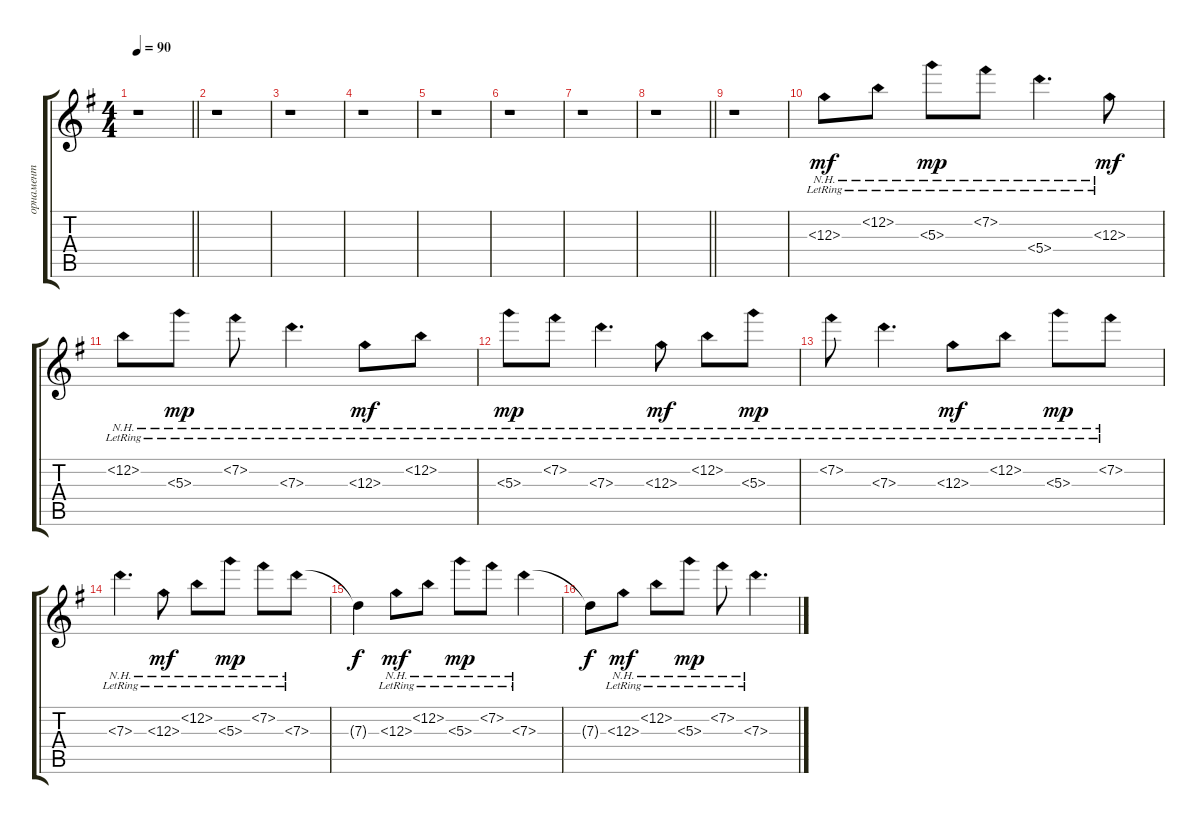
\track ("орнамент" "орнамент") {instrument acousticguitarnylon}
\staff {score tabs}
\tuning (E4 B3 G3 D3 A2 E2) {hide}
\ts (4 4)
\tempo 90
\clef g2
\barLineRight lightlight
\ks eminor
r.1{dy mp} |
\section ("" "")
r.1 |
r.1 |
r.1 |
r.1 |
r.1 |
r.1 |
\barLineRight lightlight
r.1 |
\section ("" "")
r.1 |
12.3{nh lr}.8{dy mf} 12.2{nh lr}.8 5.3{nh lr}.8{dy mp} 7.2{nh lr}.8 5.4{nh lr}.4{d} 12.3{nh lr}.8{dy mf} |
12.2{nh lr}.8 5.3{nh lr}.8{dy mp} 7.2{nh lr}.8 7.3{nh lr}.4{d} 12.3{nh lr}.8{dy mf} 12.2{nh lr}.8 |
5.3{nh lr}.8{dy mp} 7.2{nh lr}.8 7.3{nh lr}.4{d} 12.3{nh lr}.8{dy mf} 12.2{nh lr}.8 5.3{nh lr}.8{dy mp} |
7.2{nh lr}.8 7.3{nh lr}.4{d} 12.3{nh lr}.8{dy mf} 12.2{nh lr}.8 5.3{nh lr}.8{dy mp} 7.2{nh lr}.8 |
7.3{nh lr}.4{d} 12.3{nh lr}.8{dy mf} 12.2{nh lr}.8 5.3{nh lr}.8{dy mp} 7.2{nh lr}.8 7.3{nh lr}.8 |
7.3{t}.4{dy f} 12.3{nh lr}.8{dy mf} 12.2{nh lr}.8 5.3{nh lr}.8{dy mp} 7.2{nh lr}.8 7.3{nh lr}.4 |
7.3{t}.8{dy f} 12.3{nh lr}.8{dy mf} 12.2{nh lr}.8 5.3{nh lr}.8{dy mp} 7.2{nh lr}.8 7.3{nh lr}.4{d}
